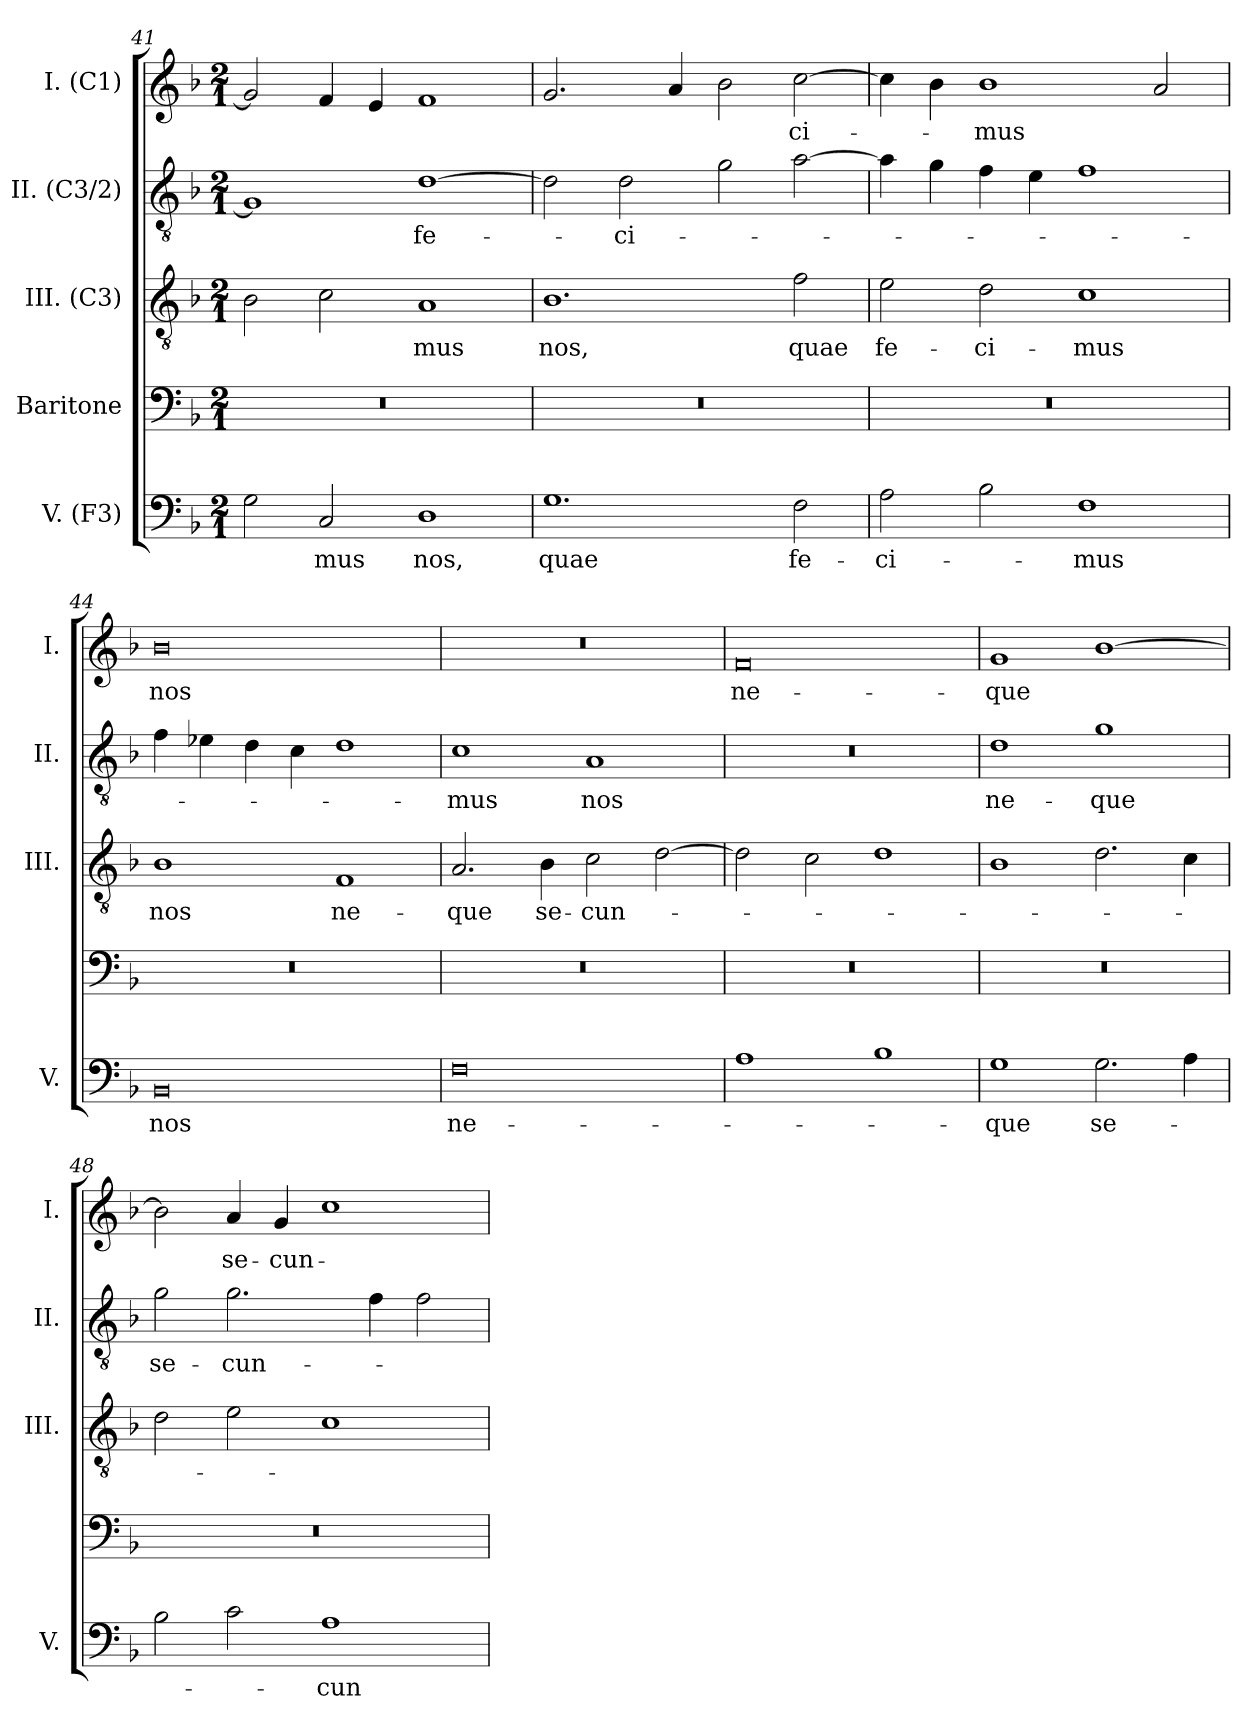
**kern	**text	**kern	**kern	**text	**kern	**text	**kern	**text
*part5	*part5	*part4	*part3	*part3	*part2	*part2	*part1	*part1
*staff5	*staff5	*staff4	*staff3	*staff3	*staff2	*staff2	*staff1	*staff1
*I"V. (F3)	*	*I"Baritone	*I"III. (C3)	*	*I"II. (C3/2)	*	*I"I. (C1)	*
*I'V.	*	*	*I'III.	*	*I'II.	*	*I'I.	*
*clefF4	*	*clefF4	*clefGv2	*	*clefGv2	*	*clefG2	*
*	*	*	*ITrd7c12	*	*ITrd7c12	*	*	*
*k[b-]	*	*k[b-]	*k[b-]	*	*k[b-]	*	*k[b-]	*
*F:	*	*F:	*F:	*	*F:	*	*F:	*
*M2/1	*	*M2/1	*M2/1	*	*M2/1	*	*M2/1	*
=41	=41	=41	=41	=41	=41	=41	=41	=41
!	!	!LO:N:vis=1	!	!	!	!	!	!
2Gi\	.	0r	2BB-i\	.	1GGi]	.	2gi/]	.
!	!LO:LY:b:color=#000000	!	!	!	!	!	!	!
2Ci/	-mus	.	2Ci\	.	.	.	4fi/	.
.	.	.	.	.	.	.	4ei/	.
!	!LO:LY:b:color=#000000	!	!	!	!	!	!	!
!	!	!	!	!LO:LY:b:color=#000000	!	!	!	!
!	!	!	!	!	!	!LO:LY:b:color=#000000	!	!
1Di	nos,	.	1AAi	-mus	[1Di	fe-	1fi	.
!!LO:PB:g=z
=42	=42	=42	=42	=42	=42	=42	=42	=42
!	!LO:LY:b:color=#000000	!LO:N:vis=1	!	!	!	!	!	!
!	!	!	!	!LO:LY:b:color=#000000	!	!	!	!
1.Gi	quae	0r	1.BB-i	nos,	2Di\]	.	2.gi/	.
!	!	!	!	!	!	!LO:LY:b:color=#000000	!	!
.	.	.	.	.	2Di\	-ci-	.	.
.	.	.	.	.	.	.	4ai/	.
.	.	.	.	.	2Gi\	.	2b-i\	.
!	!LO:LY:b:color=#000000	!	!	!	!	!	!	!
!	!	!	!	!LO:LY:b:color=#000000	!	!	!	!
!	!	!	!	!	!	!	!	!LO:LY:b:color=#000000
2Fi\	fe-	.	2Fi\	quae	[2Ai\	.	[2cci\	-ci-
=43	=43	=43	=43	=43	=43	=43	=43	=43
!	!LO:LY:b:color=#000000	!LO:N:vis=1	!	!	!	!	!	!
!	!	!	!	!LO:LY:b:color=#000000	!	!	!	!
2Ai\	-ci-	0r	2Ei\	fe-	4Ai\]	.	4cci\]	.
.	.	.	.	.	4Gi\	.	4b-i\	.
!	!	!	!	!LO:LY:b:color=#000000	!	!	!	!
!	!	!	!	!	!	!	!	!LO:LY:b:color=#000000
2B-i\	.	.	2Di\	-ci-	4Fi\	.	1b-i	-mus
.	.	.	.	.	4Ei\	.	.	.
!	!LO:LY:b:color=#000000	!	!	!	!	!	!	!
!	!	!	!	!LO:LY:b:color=#000000	!	!	!	!
1Fi	-mus	.	1Ci	-mus	1Fi	.	.	.
.	.	.	.	.	.	.	2ai/	.
=44	=44	=44	=44	=44	=44	=44	=44	=44
!	!LO:LY:b:color=#000000	!LO:N:vis=1	!	!	!	!	!	!
!	!	!	!	!LO:LY:b:color=#000000	!	!	!	!
!	!	!	!	!	!	!	!	!LO:LY:b:color=#000000
0BB-i	nos	0r	1BB-i	nos	4Fi\	.	0b-i	nos
.	.	.	.	.	4E-i\	.	.	.
.	.	.	.	.	4Di\	.	.	.
.	.	.	.	.	4Ci\	.	.	.
!	!	!	!	!LO:LY:b:color=#000000	!	!	!	!
.	.	.	1FFi	ne-	1Di	.	.	.
=45	=45	=45	=45	=45	=45	=45	=45	=45
!	!LO:LY:b:color=#000000	!LO:N:vis=1	!	!	!	!	!	!
!	!	!	!	!LO:LY:b:color=#000000	!	!	!	!
!	!	!	!	!	!	!LO:LY:b:color=#000000	!LO:N:vis=1	!
0Fi	ne-	0r	2.AAi/	-que	1Ci	-mus	0r	.
!	!	!	!	!LO:LY:b:color=#000000	!	!	!	!
.	.	.	4BB-i\	se-	.	.	.	.
!	!	!	!	!LO:LY:b:color=#000000	!	!	!	!
!	!	!	!	!	!	!LO:LY:b:color=#000000	!	!
.	.	.	2Ci\	-cun-	1AAi	nos	.	.
.	.	.	[2Di\	.	.	.	.	.
=46	=46	=46	=46	=46	=46	=46	=46	=46
!	!	!LO:N:vis=1	!	!	!LO:N:vis=1	!	!	!
!	!	!	!	!	!	!	!	!LO:LY:b:color=#000000
1Ai	.	0r	2Di\]	.	0r	.	0fi	ne-
.	.	.	2Ci\	.	.	.	.	.
1B-i	.	.	1Di	.	.	.	.	.
!!LO:LB:g=z
=47	=47	=47	=47	=47	=47	=47	=47	=47
!	!LO:LY:b:color=#000000	!LO:N:vis=1	!	!	!	!	!	!
!	!	!	!	!	!	!LO:LY:b:color=#000000	!	!
!	!	!	!	!	!	!	!	!LO:LY:b:color=#000000
1Gi	-que	0r	1BB-i	.	1Di	ne-	1gi	-que
!	!LO:LY:b:color=#000000	!	!	!	!	!	!	!
!	!	!	!	!	!	!LO:LY:b:color=#000000	!	!
2.Gi\	se-	.	2.Di\	.	1Gi	-que	[1b-i	.
4Ai\	.	.	4Ci\	.	.	.	.	.
=48	=48	=48	=48	=48	=48	=48	=48	=48
!	!	!LO:N:vis=1	!	!	!	!	!	!
!	!	!	!	!	!	!LO:LY:b:color=#000000	!	!
2B-i\	.	0r	2Di\	.	2Gi\	se-	2b-i\]	.
!	!	!	!	!	!	!LO:LY:b:color=#000000	!	!
!	!	!	!	!	!	!	!	!LO:LY:b:color=#000000
2ci\	.	.	2Ei\	.	2.Gi\	-cun-	4ai/	se-
!	!	!	!	!	!	!	!	!LO:LY:b:color=#000000
.	.	.	.	.	.	.	4gi/	-cun-
!	!LO:LY:b:color=#000000	!	!	!	!	!	!	!
1Ai	-cun-	.	1Ci	.	.	.	1cci	.
.	.	.	.	.	4Fi\	.	.	.
.	.	.	.	.	2Fi\	.	.	.
=	=	=	=	=	=	=	=	=
*-	*-	*-	*-	*-	*-	*-	*-	*-
